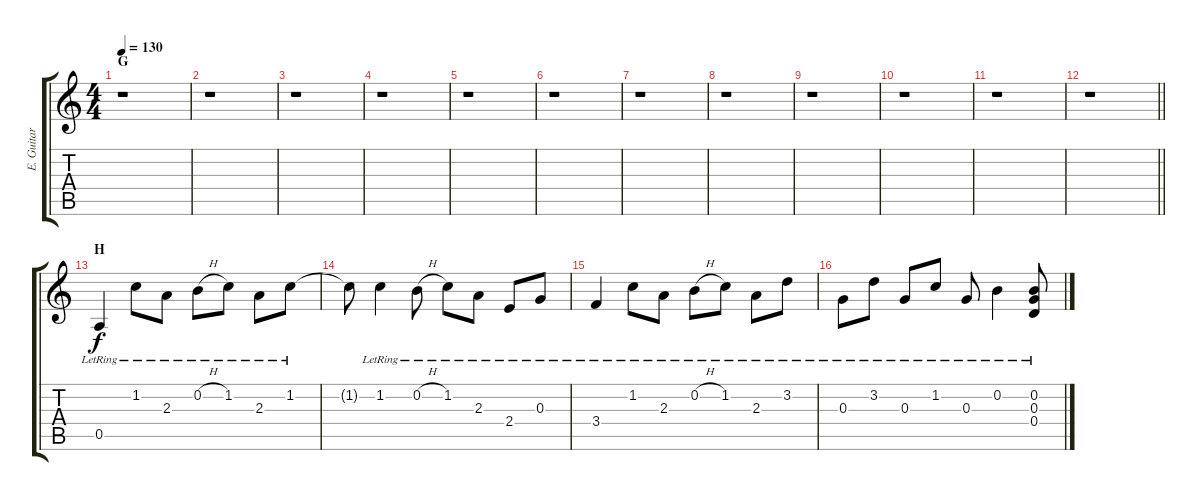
\track ("E. Guitar" "E. Guitar") {instrument electricguitarclean}
\staff {score tabs}
\tuning (E4 B3 G3 D3 A2 E2) {hide}
\ts (4 4)
\section ("" "G")
\tempo 130
\clef g2
\ks c
r.1{dy f} |
r.1 |
r.1 |
r.1 |
r.1 |
r.1 |
r.1 |
r.1 |
r.1 |
r.1 |
r.1 |
\barLineRight lightlight
r.1 |
\section ("" "H")
0.5{lr}.4 1.2{lr}.8 2.3{lr}.8 0.2{h lr}.8 1.2{lr}.8 2.3{lr}.8 1.2{lr}.8 |
1.2{t}.8 1.2{lr}.4 0.2{h lr}.8 1.2{lr}.8 2.3{lr}.8 2.4{lr}.8 0.3{lr}.8 |
3.4{lr}.4 1.2{lr}.8 2.3{lr}.8 0.2{h lr}.8 1.2{lr}.8 2.3{lr}.8 3.2{lr}.8 |
0.3{lr}.8 3.2{lr}.8 0.3{lr}.8 1.2{lr}.8 0.3{lr}.8 0.2{lr}.4 (0.2{lr} 0.3{lr} 0.4{lr}).8
